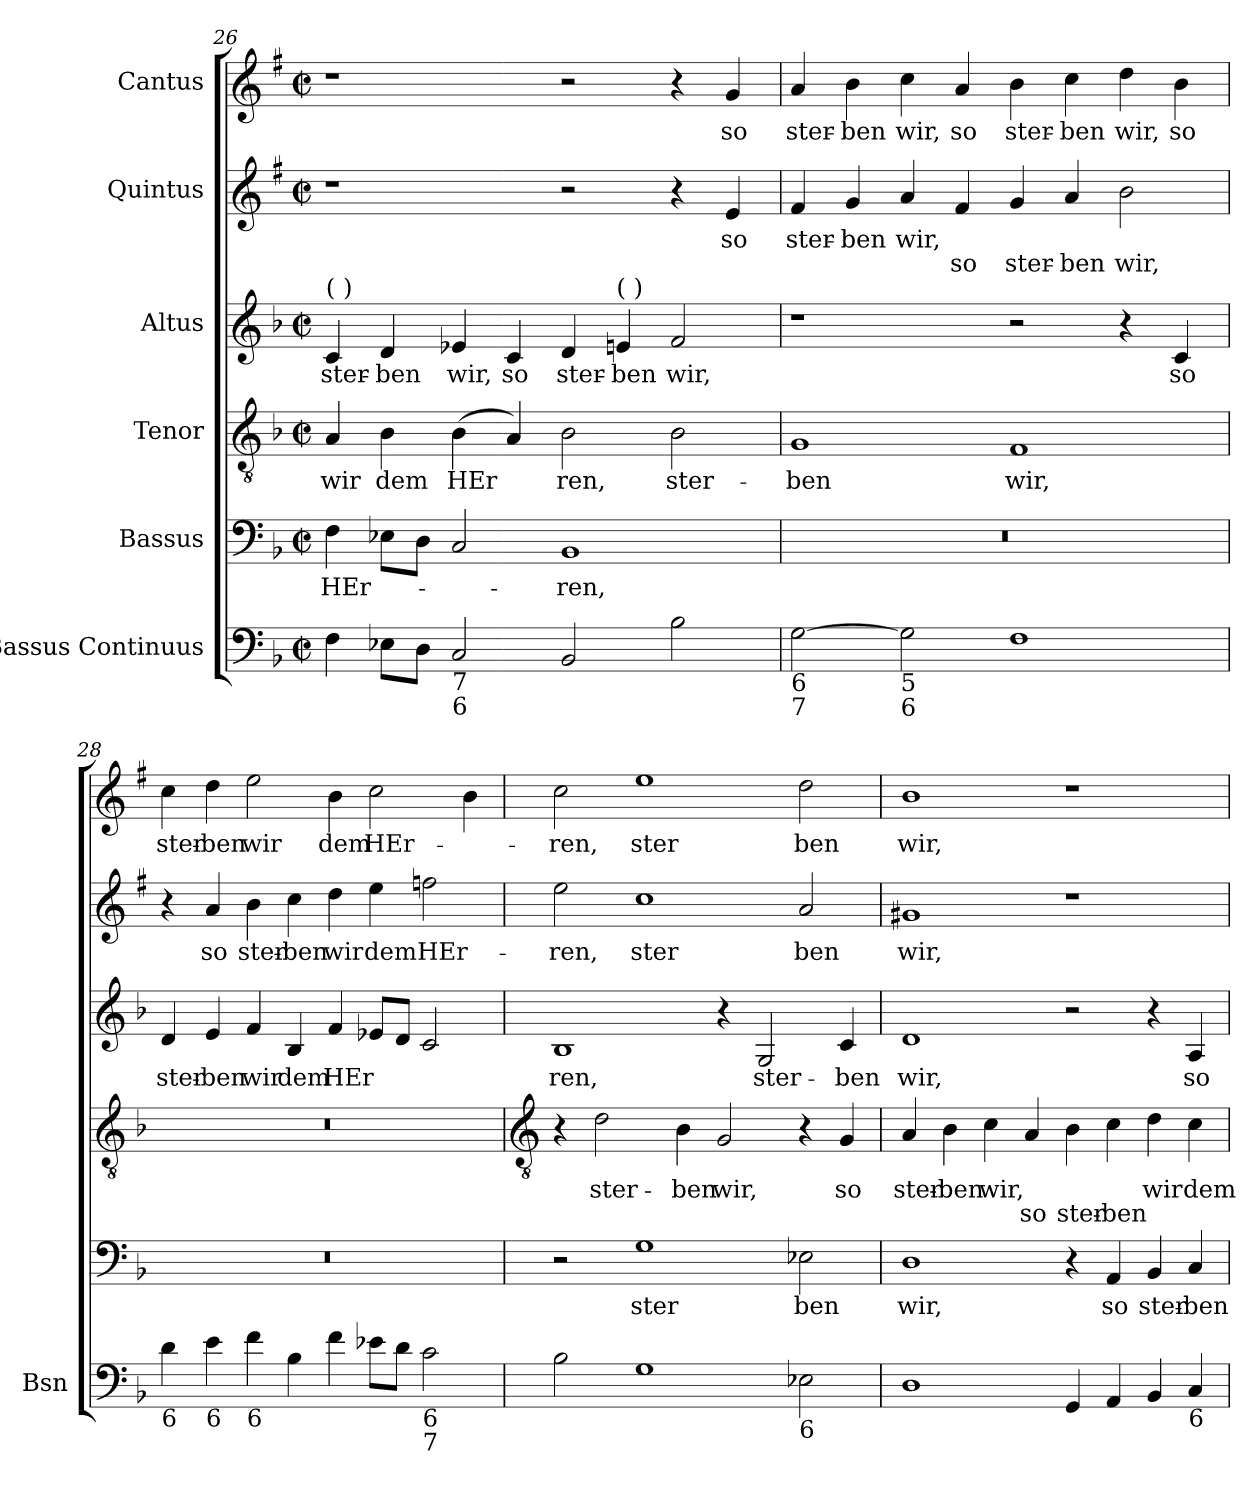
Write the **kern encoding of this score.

**kern	**kern	**text	**kern	**text	**text	**kern	**text	**kern	**text	**text	**kern	**text
*part6	*part5	*part5	*part4	*part4	*part4	*part3	*part3	*part2	*part2	*part2	*part1	*part1
*staff6	*staff5	*staff5	*staff4	*staff4	*staff4	*staff3	*staff3	*staff2	*staff2	*staff2	*staff1	*staff1
*I"Bassus Continuus	*I"Bassus	*	*I"Tenor	*	*	*I"Altus	*	*I"Quintus	*	*	*I"Cantus	*
*I'Bsn	*	*	*	*	*	*	*	*	*	*	*	*
!!LO:LB:g=z
*clefF4	*clefF4	*	*clefGv2	*	*	*clefG2	*	*clefG2	*	*	*clefG2	*
*	*	*	*	*	*	*	*	*ITrd1c2	*	*	*ITrd1c2	*
*k[b-]	*k[b-]	*	*k[b-]	*	*	*k[b-]	*	*k[b-]	*	*	*k[b-]	*
*F:	*F:	*	*F:	*	*	*F:	*	*F:	*	*	*F:	*
*M4/2	*M4/2	*	*M4/2	*	*	*M4/2	*	*M4/2	*	*	*M4/2	*
*met(c|)	*met(c|)	*	*met(c|)	*	*	*met(c|)	*	*met(c|)	*	*	*met(c|)	*
=26	=26	=26	=26	=26	=26	=26	=26	=26	=26	=26	=26	=26
!	!	!	!	!	!	!LO:TX:a:t=(  )	!	!	!	!	!	!
!	!	!LO:LY:b	!	!LO:LY:b	!	!	!LO:LY:b	!	!	!	!	!
4F	4F	HEr-	4A	wir	.	4c	ster-	1r	.	.	1r	.
!	!	!	!	!LO:LY:b	!	!	!LO:LY:b	!	!	!	!	!
8E-XL	8E-XL	.	4B-	dem	.	4d	-ben	.	.	.	.	.
8DJ	8DJ	.	.	.	.	.	.	.	.	.	.	.
!LO:TX:b:t=7	!	!	!	!	!	!	!	!	!	!	!	!
!LO:TX:b:t=6	!	!	!	!	!	!	!	!	!	!	!	!
!	!	!	!	!LO:LY:b	!	!	!LO:LY:b	!	!	!	!	!
2C	2C	.	(<4B-	HEr	.	4e-X	wir,	.	.	.	.	.
!	!	!	!	!LO:LY:b	!	!	!LO:LY:b	!	!	!	!	!
.	.	.	4A)	-	.	4c	so	.	.	.	.	.
!	!	!LO:LY:b	!	!LO:LY:b	!	!	!LO:LY:b	!	!	!	!	!
2BB-	1BB-	-ren,	2B-	ren,	.	4d	ster-	2r	.	.	2r	.
!	!	!	!	!	!	!LO:TX:a:t=(  )	!	!	!	!	!	!
!	!	!	!	!	!	!	!LO:LY:b	!	!	!	!	!
.	.	.	.	.	.	4e	-ben	.	.	.	.	.
!	!	!	!	!LO:LY:b	!	!	!LO:LY:b	!	!	!	!	!
2B-	.	.	2B-	ster-	.	2f	wir,	4r	.	.	4r	.
!	!	!	!	!	!	!	!	!	!LO:LY:b	!	!	!LO:LY:b
.	.	.	.	.	.	.	.	4d	so	.	4f	so
=27	=27	=27	=27	=27	=27	=27	=27	=27	=27	=27	=27	=27
!LO:TX:b:t=6	!	!	!	!	!	!	!	!	!	!	!	!
!LO:TX:b:t=7	!	!	!	!	!	!	!	!	!	!	!	!
!	!	!	!	!LO:LY:b	!	!	!	!	!LO:LY:b	!	!	!LO:LY:b
[2G	0r	.	1G	-ben	.	1r	.	4e	ster-	.	4g	ster-
!	!	!	!	!	!	!	!	!	!LO:LY:b	!	!	!LO:LY:b
.	.	.	.	.	.	.	.	4f	-ben	.	4a	-ben
!LO:TX:b:t=5	!	!	!	!	!	!	!	!	!	!	!	!
!LO:TX:b:t=6	!	!	!	!	!	!	!	!	!	!	!	!
!	!	!	!	!	!	!	!	!	!LO:LY:b	!	!	!LO:LY:b
2G]	.	.	.	.	.	.	.	4g	wir,	.	4b-	wir,
!	!	!	!	!	!	!	!	!	!	!LO:LY:b	!	!LO:LY:b
.	.	.	.	.	.	.	.	4e	.	so	4g	so
!	!	!	!	!LO:LY:b	!	!	!	!	!	!LO:LY:b	!	!LO:LY:b
1F	.	.	1F	wir,	.	2r	.	4f	.	ster-	4a	ster-
!	!	!	!	!	!	!	!	!	!	!LO:LY:b	!	!LO:LY:b
.	.	.	.	.	.	.	.	4g	.	-ben	4b-	-ben
!	!	!	!	!	!	!	!	!	!	!LO:LY:b	!	!LO:LY:b
.	.	.	.	.	.	4r	.	2a	.	wir,	4cc	wir,
!	!	!	!	!	!	!	!LO:LY:b	!	!	!	!	!LO:LY:b
.	.	.	.	.	.	4c	so	.	.	.	4a	so
=28	=28	=28	=28	=28	=28	=28	=28	=28	=28	=28	=28	=28
!LO:TX:b:t=6	!	!	!	!	!	!	!	!	!	!	!	!
!	!	!	!	!	!	!	!LO:LY:b	!	!	!	!	!LO:LY:b
4d	0r	.	0r	.	.	4d	ster-	4r	.	.	4b-	ster-
!LO:TX:b:t=6	!	!	!	!	!	!	!	!	!	!	!	!
!	!	!	!	!	!	!	!LO:LY:b	!	!LO:LY:b	!	!	!LO:LY:b
4e	.	.	.	.	.	4e	-ben	4g	so	.	4cc	-ben
!LO:TX:b:t=6	!	!	!	!	!	!	!	!	!	!	!	!
!	!	!	!	!	!	!	!LO:LY:b	!	!LO:LY:b	!	!	!LO:LY:b
4f	.	.	.	.	.	4f	wir	4a	ster-	.	2dd	wir
!	!	!	!	!	!	!	!LO:LY:b	!	!LO:LY:b	!	!	!
4B-	.	.	.	.	.	4B-	dem	4b-	-ben	.	.	.
!	!	!	!	!	!	!	!LO:LY:b	!	!LO:LY:b	!	!	!LO:LY:b
4f	.	.	.	.	.	4f	HEr	4cc	wir	.	4a	dem
!	!	!	!	!	!	!	!	!	!LO:LY:b	!	!	!LO:LY:b
8e-XL	.	.	.	.	.	8e-XL	.	4dd	dem	.	2b-	HEr-
8dJ	.	.	.	.	.	8dJ	.	.	.	.	.	.
!LO:TX:b:t=6	!	!	!	!	!	!	!	!	!	!	!	!
!LO:TX:b:t=7	!	!	!	!	!	!	!	!	!	!	!	!
!	!	!	!	!	!	!	!	!	!LO:LY:b	!	!	!
2c	.	.	.	.	.	2c	.	2ee-X	HEr-	.	.	.
.	.	.	.	.	.	.	.	.	.	.	4a	.
!!LO:LB:g=z
=29	=29	=29	=29	=29	=29	=29	=29	=29	=29	=29	=29	=29
*	*	*	*clefGv2	*	*	*	*	*	*	*	*	*
!	!	!	!	!	!	!	!LO:LY:b	!	!LO:LY:b	!	!	!LO:LY:b
2B-	2r	.	4r	.	.	1B-	ren,	2dd	-ren,	.	2b-	-ren,
!	!	!	!	!LO:LY:b	!	!	!	!	!	!	!	!
.	.	.	2d	ster-	.	.	.	.	.	.	.	.
!	!	!LO:LY:b	!	!	!	!	!	!	!LO:LY:b	!	!	!LO:LY:b
1G	1G	ster	.	.	.	.	.	1b-	ster	.	1dd	ster
!	!	!	!	!LO:LY:b	!	!	!	!	!	!	!	!
.	.	.	4B-	-ben	.	.	.	.	.	.	.	.
!	!	!	!	!LO:LY:b	!	!	!	!	!	!	!	!
.	.	.	2G	wir,	.	4r	.	.	.	.	.	.
!	!	!	!	!	!	!	!LO:LY:b	!	!	!	!	!
.	.	.	.	.	.	2G	ster-	.	.	.	.	.
!LO:TX:b:t=6	!	!	!	!	!	!	!	!	!	!	!	!
!	!	!LO:LY:b	!	!	!	!	!	!	!LO:LY:b	!	!	!LO:LY:b
2E-X	2E-	ben	4r	.	.	.	.	2g	ben	.	2cc	ben
!	!	!	!	!LO:LY:b	!	!	!LO:LY:b	!	!	!	!	!
.	.	.	4G	so	.	4c	-ben	.	.	.	.	.
=30	=30	=30	=30	=30	=30	=30	=30	=30	=30	=30	=30	=30
!	!	!LO:LY:b	!	!LO:LY:b	!	!	!LO:LY:b	!	!LO:LY:b	!	!	!LO:LY:b
1D	1D	wir,	4A	ster-	.	1d	wir,	1f#X	wir,	.	1a	wir,
!	!	!	!	!LO:LY:b	!	!	!	!	!	!	!	!
.	.	.	4B-	-ben	.	.	.	.	.	.	.	.
!	!	!	!	!LO:LY:b	!	!	!	!	!	!	!	!
.	.	.	4c	wir,	.	.	.	.	.	.	.	.
!	!	!	!	!	!LO:LY:b	!	!	!	!	!	!	!
.	.	.	4A	.	so	.	.	.	.	.	.	.
!	!	!	!	!	!LO:LY:b	!	!	!	!	!	!	!
4GG	4r	.	4B-	.	ster-	2r	.	1r	.	.	1r	.
!	!	!LO:LY:b	!	!	!LO:LY:b	!	!	!	!	!	!	!
4AA	4AA	so	4c	.	-ben	.	.	.	.	.	.	.
!	!	!LO:LY:b	!	!LO:LY:b	!	!	!	!	!	!	!	!
4BB-	4BB-	ster-	4d	wir	.	4r	.	.	.	.	.	.
!LO:TX:b:t=6	!	!	!	!	!	!	!	!	!	!	!	!
!	!	!LO:LY:b	!	!LO:LY:b	!	!	!LO:LY:b	!	!	!	!	!
4C	4C	-ben	4c	dem	.	4A	so	.	.	.	.	.
=	=	=	=	=	=	=	=	=	=	=	=	=
*-	*-	*-	*-	*-	*-	*-	*-	*-	*-	*-	*-	*-
